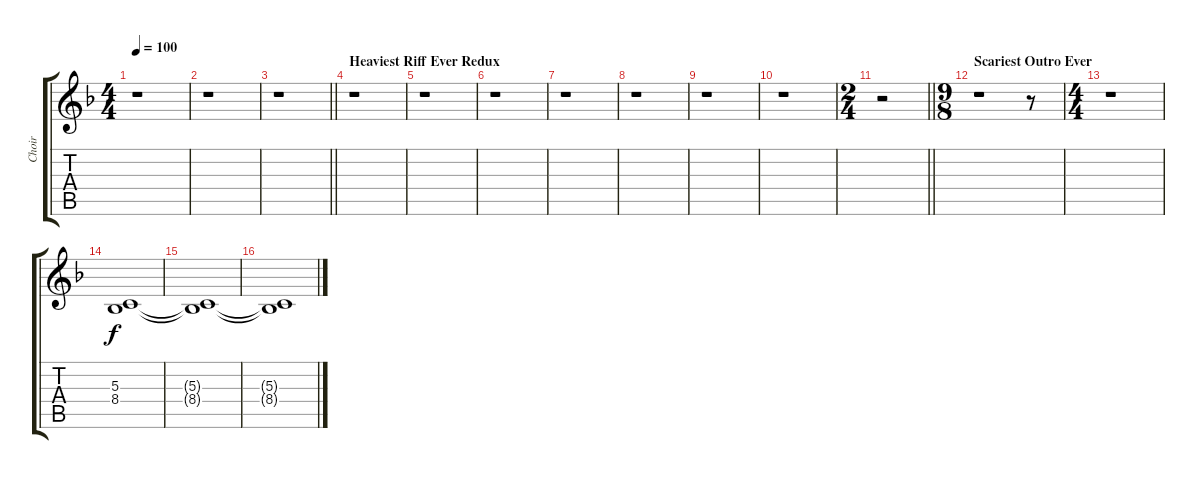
\track ("Choir" "Choir") {instrument pad4choir}
\staff {score tabs}
\tuning (E4 B3 G3 D3 A2 E2) {hide}
\ts (4 4)
\tempo 100
\clef g2
\ks dminor
r.1{dy f} |
r.1 |
\barLineRight lightlight
r.1 |
\section ("" "Heaviest Riff Ever Redux")
r.1 |
r.1 |
r.1 |
r.1 |
r.1 |
r.1 |
r.1 |
\ts (2 4)
\barLineRight lightlight
r.2 |
\ts (9 8)
\section ("" "Scariest Outro Ever")
r.1 r.8 |
\ts (4 4)
r.1 |
(5.3 8.4).1{volume 6} |
(5.3{t} 8.4{t}).1{volume 0} |
(5.3{t} 8.4{t}).1
